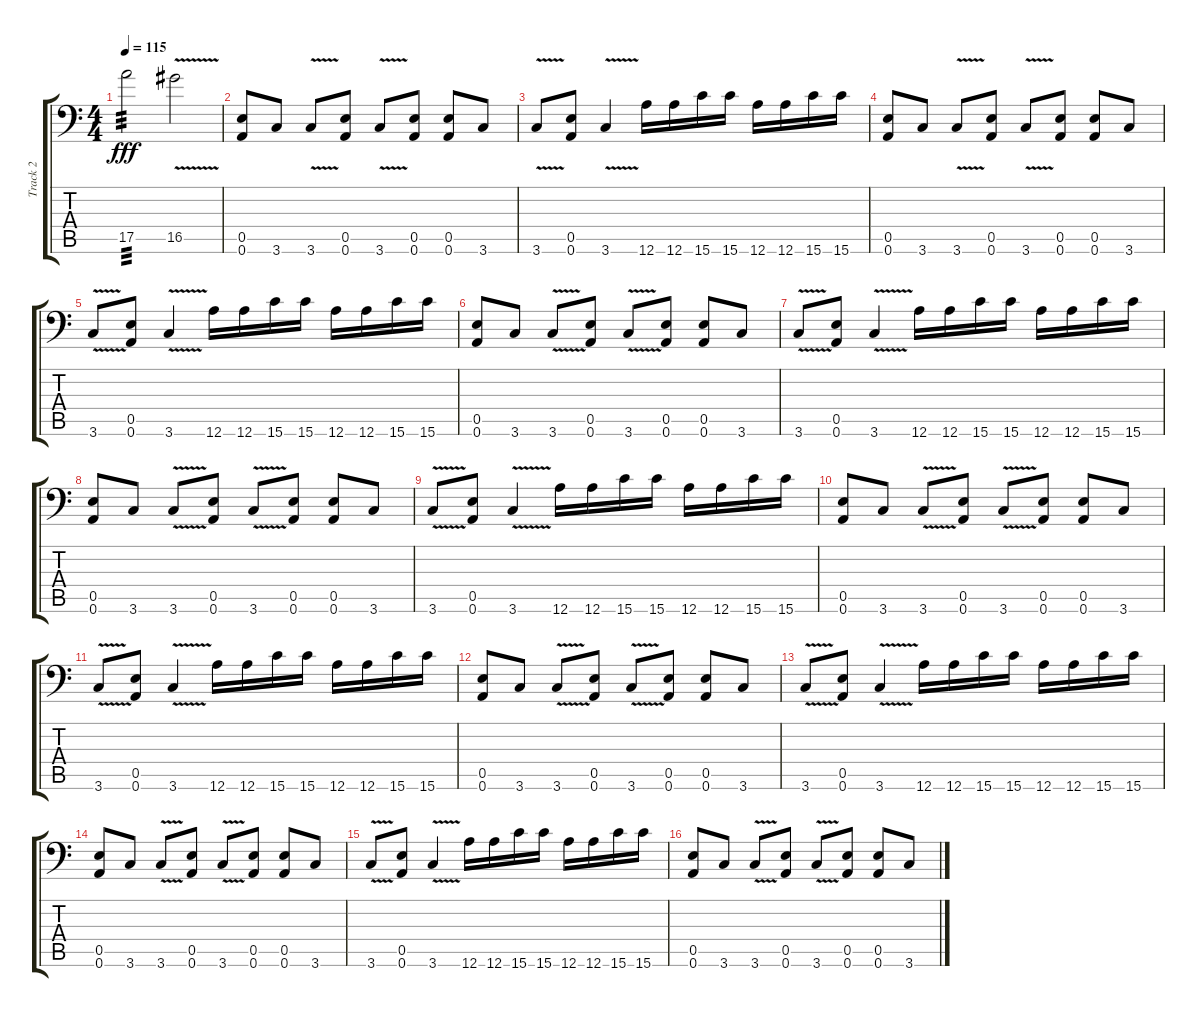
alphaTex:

\track ("Track 2" "Track 2") {instrument distortionguitar}
\staff {score tabs}
\tuning (B3 Gb3 D3 A2 E2 A1) {hide}
\ts (4 4)
\tempo 115
\clef f4
\ks c
17.5.2{tp 3 dy fff} 16.5{v}.2 |
(0.5 0.6).8 3.6.8 3.6{v}.8 (0.5 0.6).8 3.6{v}.8 (0.5 0.6).8 (0.5 0.6).8 3.6.8 |
3.6{v}.8 (0.5 0.6).8 3.6{v}.4 12.6.16 12.6.16 15.6.16 15.6.16 12.6.16 12.6.16 15.6.16 15.6.16 |
(0.5 0.6).8 3.6.8 3.6{v}.8 (0.5 0.6).8 3.6{v}.8 (0.5 0.6).8 (0.5 0.6).8 3.6.8 |
3.6{v}.8 (0.5 0.6).8 3.6{v}.4 12.6.16 12.6.16 15.6.16 15.6.16 12.6.16 12.6.16 15.6.16 15.6.16 |
(0.5 0.6).8 3.6.8 3.6{v}.8 (0.5 0.6).8 3.6{v}.8 (0.5 0.6).8 (0.5 0.6).8 3.6.8 |
3.6{v}.8 (0.5 0.6).8 3.6{v}.4 12.6.16 12.6.16 15.6.16 15.6.16 12.6.16 12.6.16 15.6.16 15.6.16 |
(0.5 0.6).8 3.6.8 3.6{v}.8 (0.5 0.6).8 3.6{v}.8 (0.5 0.6).8 (0.5 0.6).8 3.6.8 |
3.6{v}.8 (0.5 0.6).8 3.6{v}.4 12.6.16 12.6.16 15.6.16 15.6.16 12.6.16 12.6.16 15.6.16 15.6.16 |
(0.5 0.6).8 3.6.8 3.6{v}.8 (0.5 0.6).8 3.6{v}.8 (0.5 0.6).8 (0.5 0.6).8 3.6.8 |
3.6{v}.8 (0.5 0.6).8 3.6{v}.4 12.6.16 12.6.16 15.6.16 15.6.16 12.6.16 12.6.16 15.6.16 15.6.16 |
(0.5 0.6).8 3.6.8 3.6{v}.8 (0.5 0.6).8 3.6{v}.8 (0.5 0.6).8 (0.5 0.6).8 3.6.8 |
3.6{v}.8 (0.5 0.6).8 3.6{v}.4 12.6.16 12.6.16 15.6.16 15.6.16 12.6.16 12.6.16 15.6.16 15.6.16 |
(0.5 0.6).8 3.6.8 3.6{v}.8 (0.5 0.6).8 3.6{v}.8 (0.5 0.6).8 (0.5 0.6).8 3.6.8 |
3.6{v}.8 (0.5 0.6).8 3.6{v}.4 12.6.16 12.6.16 15.6.16 15.6.16 12.6.16 12.6.16 15.6.16 15.6.16 |
(0.5 0.6).8 3.6.8 3.6{v}.8 (0.5 0.6).8 3.6{v}.8 (0.5 0.6).8 (0.5 0.6).8 3.6.8
